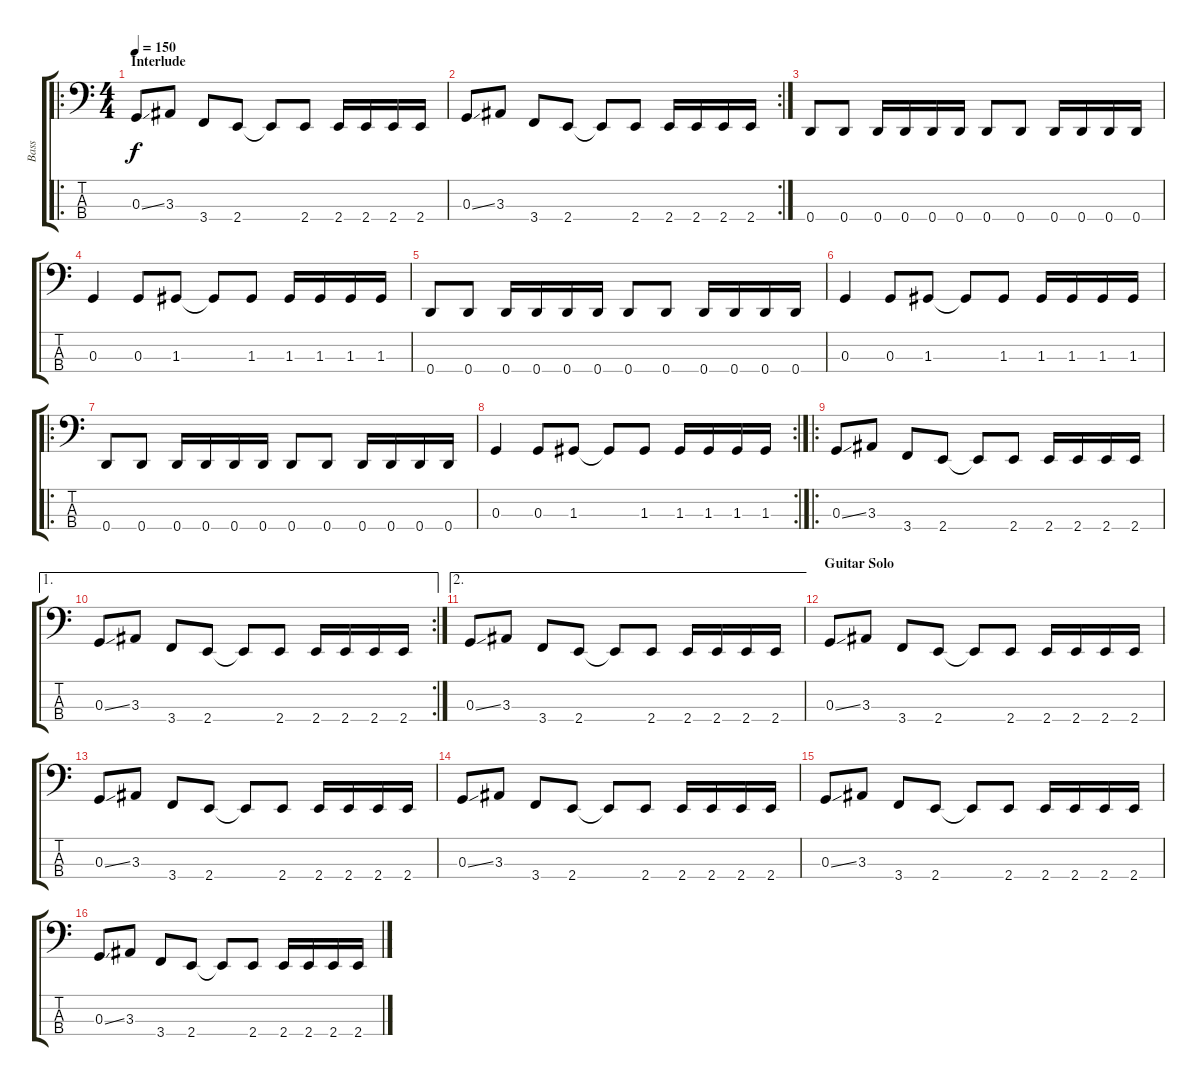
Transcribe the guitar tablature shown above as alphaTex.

\track ("Bass" "Bass") {instrument electricbasspick}
\staff {score tabs}
\tuning (F2 C2 G1 D1) {hide}
\ro
\ts (4 4)
\section ("" "Interlude")
\tempo 150
\clef f4
\ks c
0.3{ss}.8{dy f} 3.3.8 3.4.8 2.4.8 2.4{t}.8 2.4.8 2.4.16 2.4.16 2.4.16 2.4.16 |
\rc 2
0.3{ss}.8 3.3.8 3.4.8 2.4.8 2.4{t}.8 2.4.8 2.4.16 2.4.16 2.4.16 2.4.16 |
0.4.8 0.4.8 0.4.16 0.4.16 0.4.16 0.4.16 0.4.8 0.4.8 0.4.16 0.4.16 0.4.16 0.4.16 |
0.3.4 0.3.8 1.3.8 1.3{t}.8 1.3.8 1.3.16 1.3.16 1.3.16 1.3.16 |
0.4.8 0.4.8 0.4.16 0.4.16 0.4.16 0.4.16 0.4.8 0.4.8 0.4.16 0.4.16 0.4.16 0.4.16 |
0.3.4 0.3.8 1.3.8 1.3{t}.8 1.3.8 1.3.16 1.3.16 1.3.16 1.3.16 |
\ro
0.4.8 0.4.8 0.4.16 0.4.16 0.4.16 0.4.16 0.4.8 0.4.8 0.4.16 0.4.16 0.4.16 0.4.16 |
\rc 2
0.3.4 0.3.8 1.3.8 1.3{t}.8 1.3.8 1.3.16 1.3.16 1.3.16 1.3.16 |
\ro
0.3{ss}.8 3.3.8 3.4.8 2.4.8 2.4{t}.8 2.4.8 2.4.16 2.4.16 2.4.16 2.4.16 |
\ae 1
\rc 2
0.3{ss}.8 3.3.8 3.4.8 2.4.8 2.4{t}.8 2.4.8 2.4.16 2.4.16 2.4.16 2.4.16 |
\ae 2
0.3{ss}.8 3.3.8 3.4.8 2.4.8 2.4{t}.8 2.4.8 2.4.16 2.4.16 2.4.16 2.4.16 |
\section ("" "Guitar Solo")
0.3{ss}.8 3.3.8 3.4.8 2.4.8 2.4{t}.8 2.4.8 2.4.16 2.4.16 2.4.16 2.4.16 |
0.3{ss}.8 3.3.8 3.4.8 2.4.8 2.4{t}.8 2.4.8 2.4.16 2.4.16 2.4.16 2.4.16 |
0.3{ss}.8 3.3.8 3.4.8 2.4.8 2.4{t}.8 2.4.8 2.4.16 2.4.16 2.4.16 2.4.16 |
0.3{ss}.8 3.3.8 3.4.8 2.4.8 2.4{t}.8 2.4.8 2.4.16 2.4.16 2.4.16 2.4.16 |
0.3{ss}.8 3.3.8 3.4.8 2.4.8 2.4{t}.8 2.4.8 2.4.16 2.4.16 2.4.16 2.4.16
